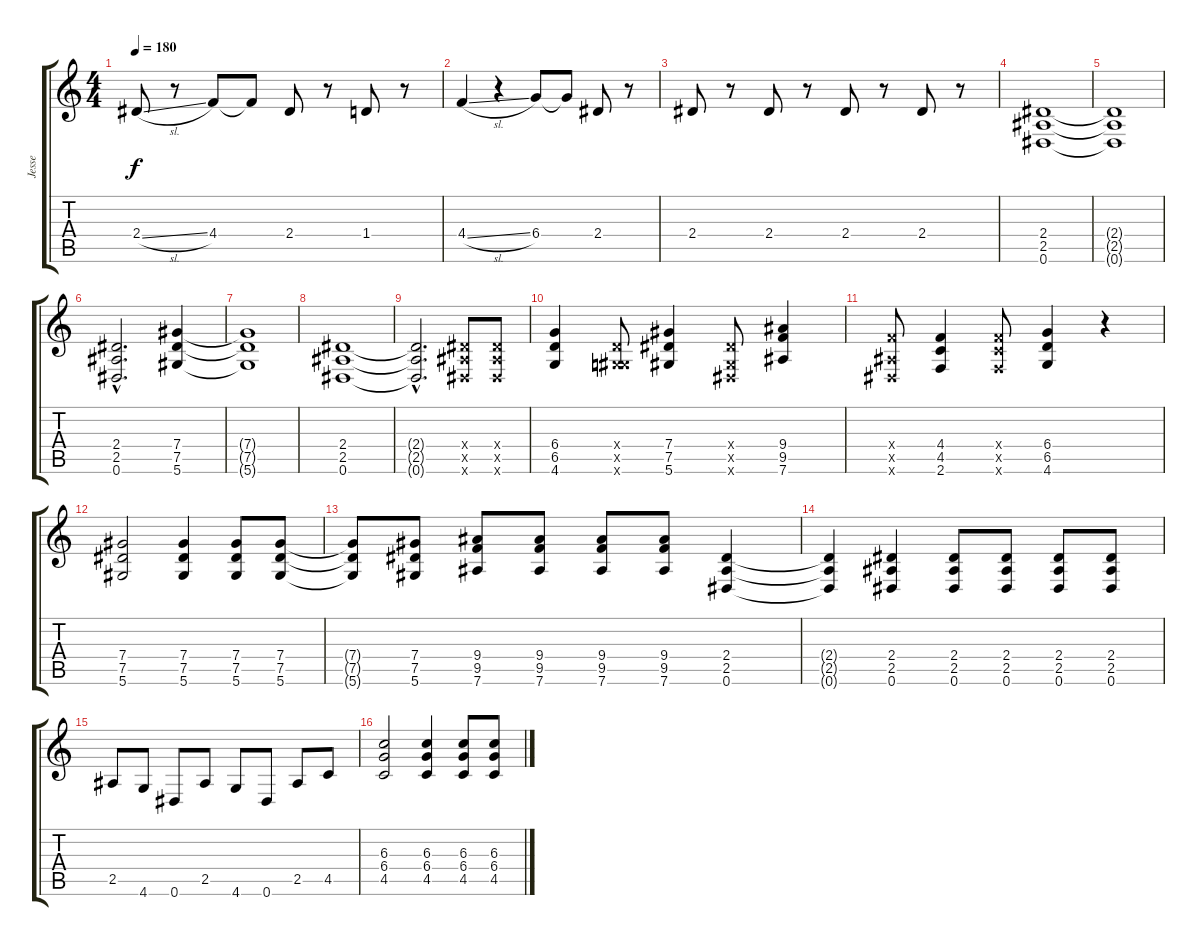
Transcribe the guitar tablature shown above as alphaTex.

\track ("Jesse" "Jesse") {instrument distortionguitar}
\staff {score tabs}
\tuning (Eb4 Bb3 Gb3 Db3 Ab2 Eb2) {hide}
\ts (4 4)
\tempo 180
\clef g2
\ks c
2.4{sl}.8{dy f} r.8 4.4.8 4.4{t}.8 2.4.8 r.8 1.4.8 r.8 |
4.4{sl}.4 r.4 6.4.8 6.4{t}.8 2.4.8 r.8 |
2.4.8 r.8 2.4.8 r.8 2.4.8 r.8 2.4.8 r.8 |
(2.4 2.5 0.6).1 |
(2.4{t} 2.5{t} 0.6{t}).1 |
(2.4{hac} 2.5{hac} 0.6{hac}).2{d} (7.4 7.5 5.6).4 |
(7.4{t} 7.5{t} 5.6{t}).1 |
(2.4 2.5 0.6).1 |
(2.4{hac t} 2.5{hac t} 0.6{hac t}).2{d} (2.4{x} 2.5{x} 0.6{x}).8 (2.4{x} 2.5{x} 0.6{x}).8 |
(6.4 6.5 4.6).4 (1.4{x} 0.5{x} 4.6{x}).8 (7.4 7.5 5.6).4 (2.4{x} 0.5{x} 0.6{x}).8 (9.4 9.5 7.6).4 |
(4.4{x} 2.5{x} 0.6{x}).8 (4.4 4.5 2.6).4 (4.4{x} 4.5{x} 2.6{x}).8 (6.4 6.5 4.6).4 r.4 |
(7.4 7.5 5.6).2 (7.4 7.5 5.6).4 (7.4 7.5 5.6).8 (7.4 7.5 5.6).8 |
(7.4{t} 7.5{t} 5.6{t}).8 (7.4 7.5 5.6).8 (9.4 9.5 7.6).8 (9.4 9.5 7.6).8 (9.4 9.5 7.6).8 (9.4 9.5 7.6).8 (2.4 2.5 0.6).4 |
(2.4{t} 2.5{t} 0.6{t}).4 (2.4 2.5 0.6).4 (2.4 2.5 0.6).8 (2.4 2.5 0.6).8 (2.4 2.5 0.6).8 (2.4 2.5 0.6).8 |
2.5.8 4.6.8 0.6.8 2.5.8 4.6.8 0.6.8 2.5.8 4.5.8 |
(6.3 6.4 4.5).2 (6.3 6.4 4.5).4 (6.3 6.4 4.5).8 (6.3 6.4 4.5).8
